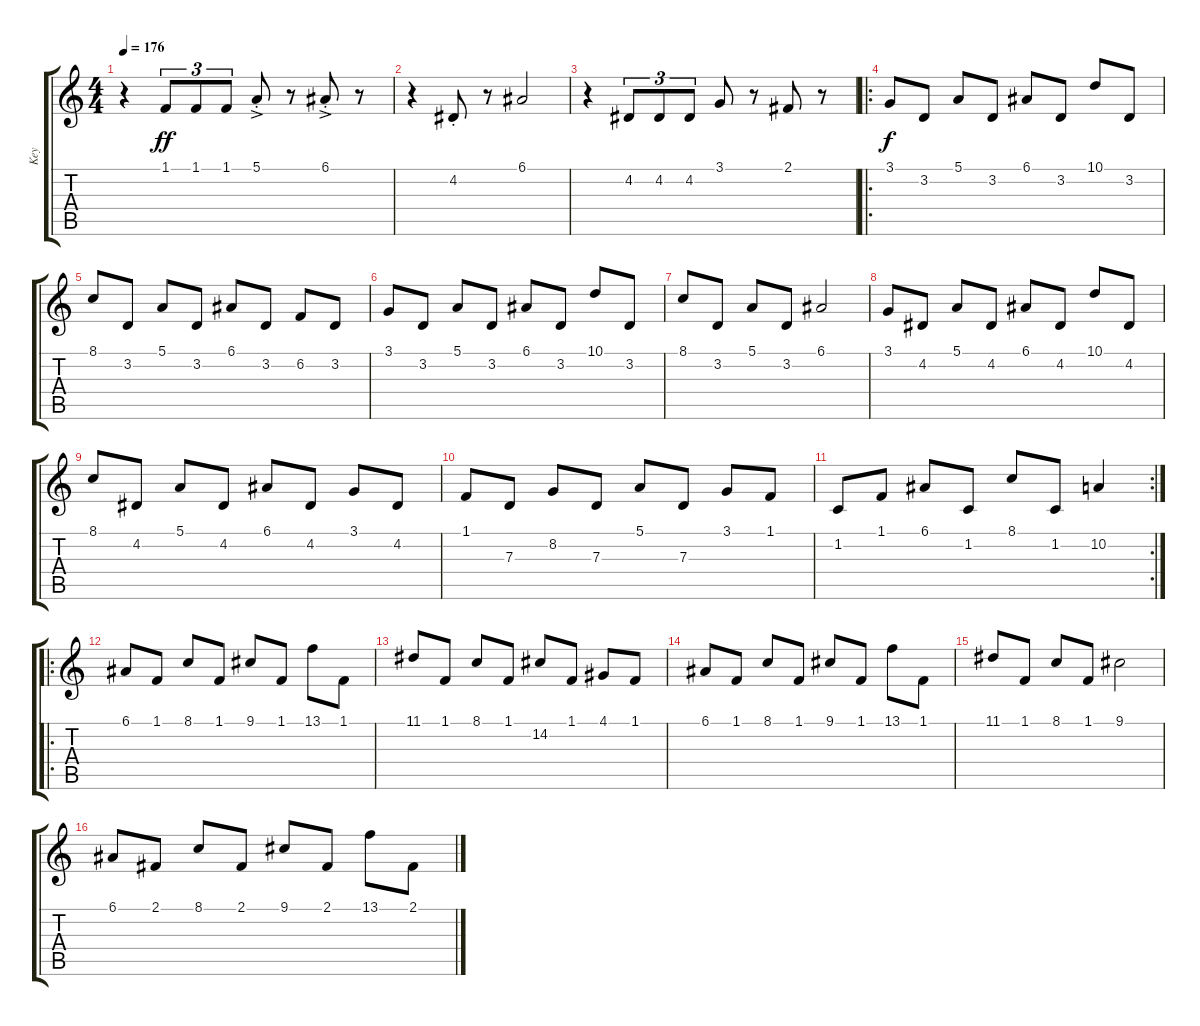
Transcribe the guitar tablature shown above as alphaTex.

\track ("Key" "Key") {instrument stringensemble1}
\staff {score tabs}
\tuning (E4 B3 G3 D3 A2 E2) {hide}
\ts (4 4)
\tempo 176
\clef g2
\ks c
r.4{dy ff} 1.1.8{tu (3 2)} 1.1.8{tu (3 2)} 1.1.8{tu (3 2)} 5.1{ac st}.8 r.8 6.1{ac st}.8 r.8 |
r.4 4.2{st}.8 r.8 6.1.2 |
r.4 4.2.8{tu (3 2)} 4.2.8{tu (3 2)} 4.2.8{tu (3 2)} 3.1.8 r.8 2.1.8 r.8 |
\ro
3.1.8{dy f} 3.2.8 5.1.8 3.2.8 6.1.8 3.2.8 10.1.8 3.2.8 |
8.1.8 3.2.8 5.1.8 3.2.8 6.1.8 3.2.8 6.2.8 3.2.8 |
3.1.8 3.2.8 5.1.8 3.2.8 6.1.8 3.2.8 10.1.8 3.2.8 |
8.1.8 3.2.8 5.1.8 3.2.8 6.1.2 |
3.1.8 4.2.8 5.1.8 4.2.8 6.1.8 4.2.8 10.1.8 4.2.8 |
8.1.8 4.2.8 5.1.8 4.2.8 6.1.8 4.2.8 3.1.8 4.2.8 |
1.1.8 7.3.8 8.2.8 7.3.8 5.1.8 7.3.8 3.1.8 1.1.8 |
\rc 2
1.2.8 1.1.8 6.1.8 1.2.8 8.1.8 1.2.8 10.2.4 |
\ro
6.1.8 1.1.8 8.1.8 1.1.8 9.1.8 1.1.8 13.1.8 1.1.8 |
11.1.8 1.1.8 8.1.8 1.1.8 14.2.8 1.1.8 4.1.8 1.1.8 |
6.1.8 1.1.8 8.1.8 1.1.8 9.1.8 1.1.8 13.1.8 1.1.8 |
11.1.8 1.1.8 8.1.8 1.1.8 9.1.2 |
6.1.8 2.1.8 8.1.8 2.1.8 9.1.8 2.1.8 13.1.8 2.1.8
